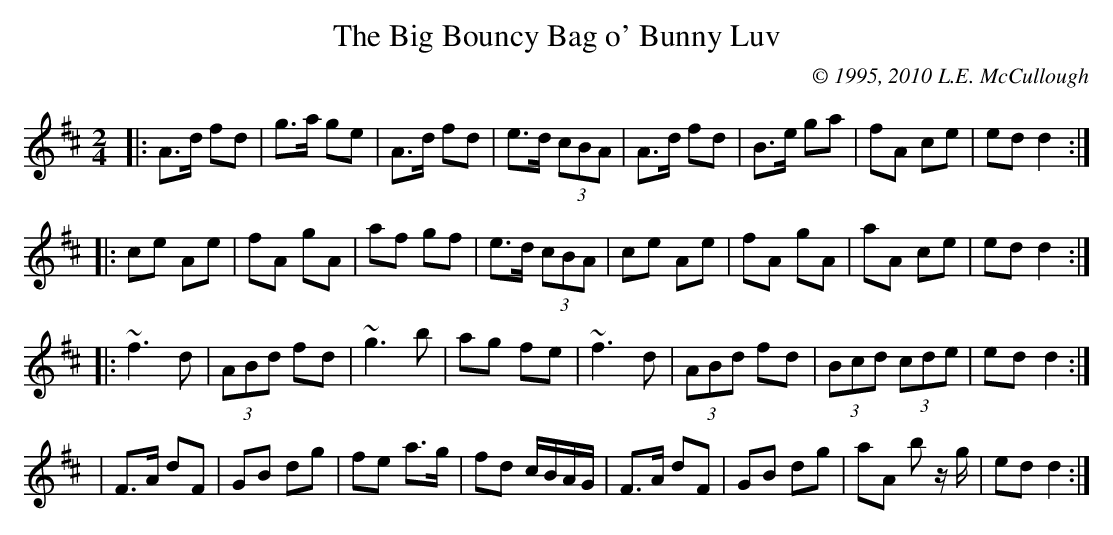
X:1
T:The Big Bouncy Bag o' Bunny Luv
C:© 1995, 2010 L.E. McCullough
M:2/4
L:1/8
K:D
|:A>d fd|g>a ge|A>d fd|e>d (3cBA|A>d fd|B>e ga|fA ce|ed d2:|
|:ce Ae|fA gA|af gf|e>d (3cBA|ce Ae|fA gA|aA ce|ed d2:|
|:~f3d|(3ABd fd|~g3b|ag fe|~f3d|(3ABd fd|(3Bcd (3cde|ed d2:|
|F>A dF|GB dg|fe a>g|fd c/B/A/G/|F>A dF|GB dg|aA bz/ g/|ed d2:|
